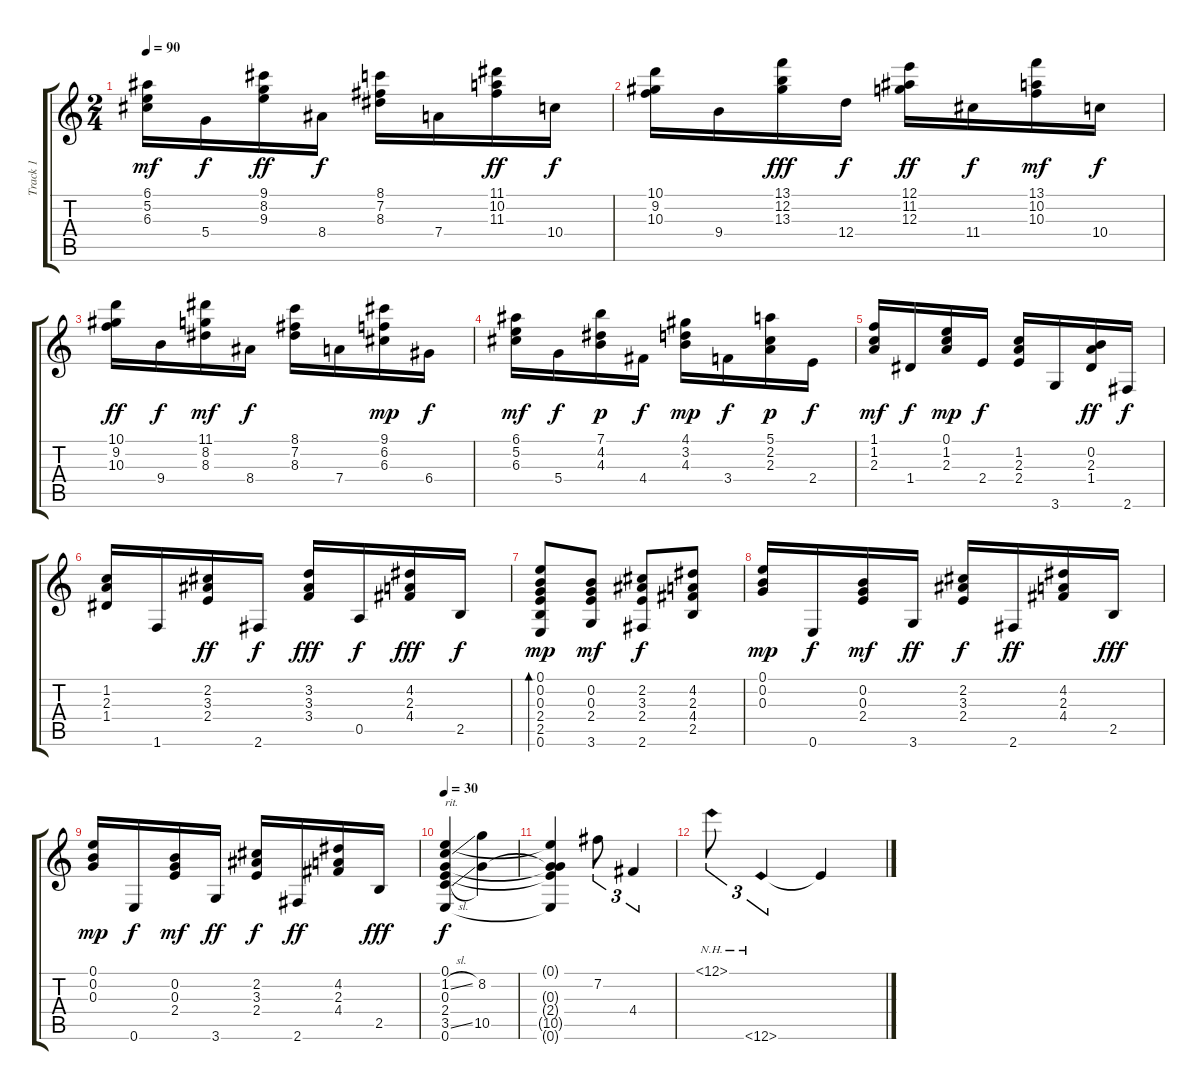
\track ("Track 1" "Track 1") {instrument acousticguitarnylon}
\staff {score tabs}
\tuning (E4 B3 G3 D3 A2 E2) {hide}
\ts (2 4)
\tempo 90
\clef g2
\ks c
(6.1 5.2 6.3).16{dy mf} 5.4.16{dy f} (9.1 8.2 9.3).16{dy ff} 8.4.16{dy f} (8.1 7.2 8.3).16 7.4.16 (11.1 10.2 11.3).16{dy ff} 10.4.16{dy f} |
(10.1 9.2 10.3).16 9.4.16 (13.1 12.2 13.3).16{dy fff} 12.4.16{dy f} (12.1 11.2 12.3).16{dy ff} 11.4.16{dy f} (13.1 10.2 10.3).16{dy mf} 10.4.16{dy f} |
(10.1 9.2 10.3).16{dy ff} 9.4.16{dy f} (11.1 8.2 8.3).16{dy mf} 8.4.16{dy f} (8.1 7.2 8.3).16 7.4.16 (9.1 6.2 6.3).16{dy mp} 6.4.16{dy f} |
(6.1 5.2 6.3).16{dy mf} 5.4.16{dy f} (7.1 4.2 4.3).16{dy p} 4.4.16{dy f} (4.1 3.2 4.3).16{dy mp} 3.4.16{dy f} (5.1 2.2 2.3).16{dy p} 2.4.16{dy f} |
(1.1 1.2 2.3).16{dy mf} 1.4.16{dy f} (0.1 1.2 2.3).16{dy mp} 2.4.16{dy f} (1.2 2.3 2.4).16 3.6.16 (0.2 2.3 1.4).16{dy ff} 2.6.16{dy f} |
(1.2 2.3 1.4).16 1.6.16 (2.2 3.3 2.4).16{dy ff} 2.6.16{dy f} (3.2 3.3 3.4).16{dy fff} 0.5.16{dy f} (4.2 2.3 4.4).16{dy fff} 2.5.16{dy f} |
(0.1 0.2 0.3 2.4 2.5 0.6).8{bd 60 dy mp} (0.2 0.3 2.4 3.6).8{dy mf} (2.2 3.3 2.4 2.6).8{dy f} (4.2 2.3 4.4 2.5).8 |
(0.1 0.2 0.3).16{dy mp} 0.6.16{dy f} (0.2 0.3 2.4).16{dy mf} 3.6.16{dy ff} (2.2 3.3 2.4).16{dy f} 2.6.16{dy ff} (4.2 2.3 4.4).16 2.5.16{dy fff} |
(0.1 0.2 0.3).16{dy mp} 0.6.16{dy f} (0.2 0.3 2.4).16{dy mf} 3.6.16{dy ff} (2.2 3.3 2.4).16{dy f} 2.6.16{dy ff} (4.2 2.3 4.4).16 2.5.16{dy fff} |
\tempo 30
(0.1 1.2{sl} 0.3 2.4 3.5{sl} 0.6).4{txt "rit." dy f} (8.2 10.5).4 |
(0.1{t} 0.3{t} 2.4{t} 10.5{t} 0.6{t}).4 7.2.8{tu (3 2)} 4.4.4{tu (3 2)} |
12.1{nh}.8{tu (3 2)} 12.6{nh}.4{tu (3 2)} 12.6{t}.4
